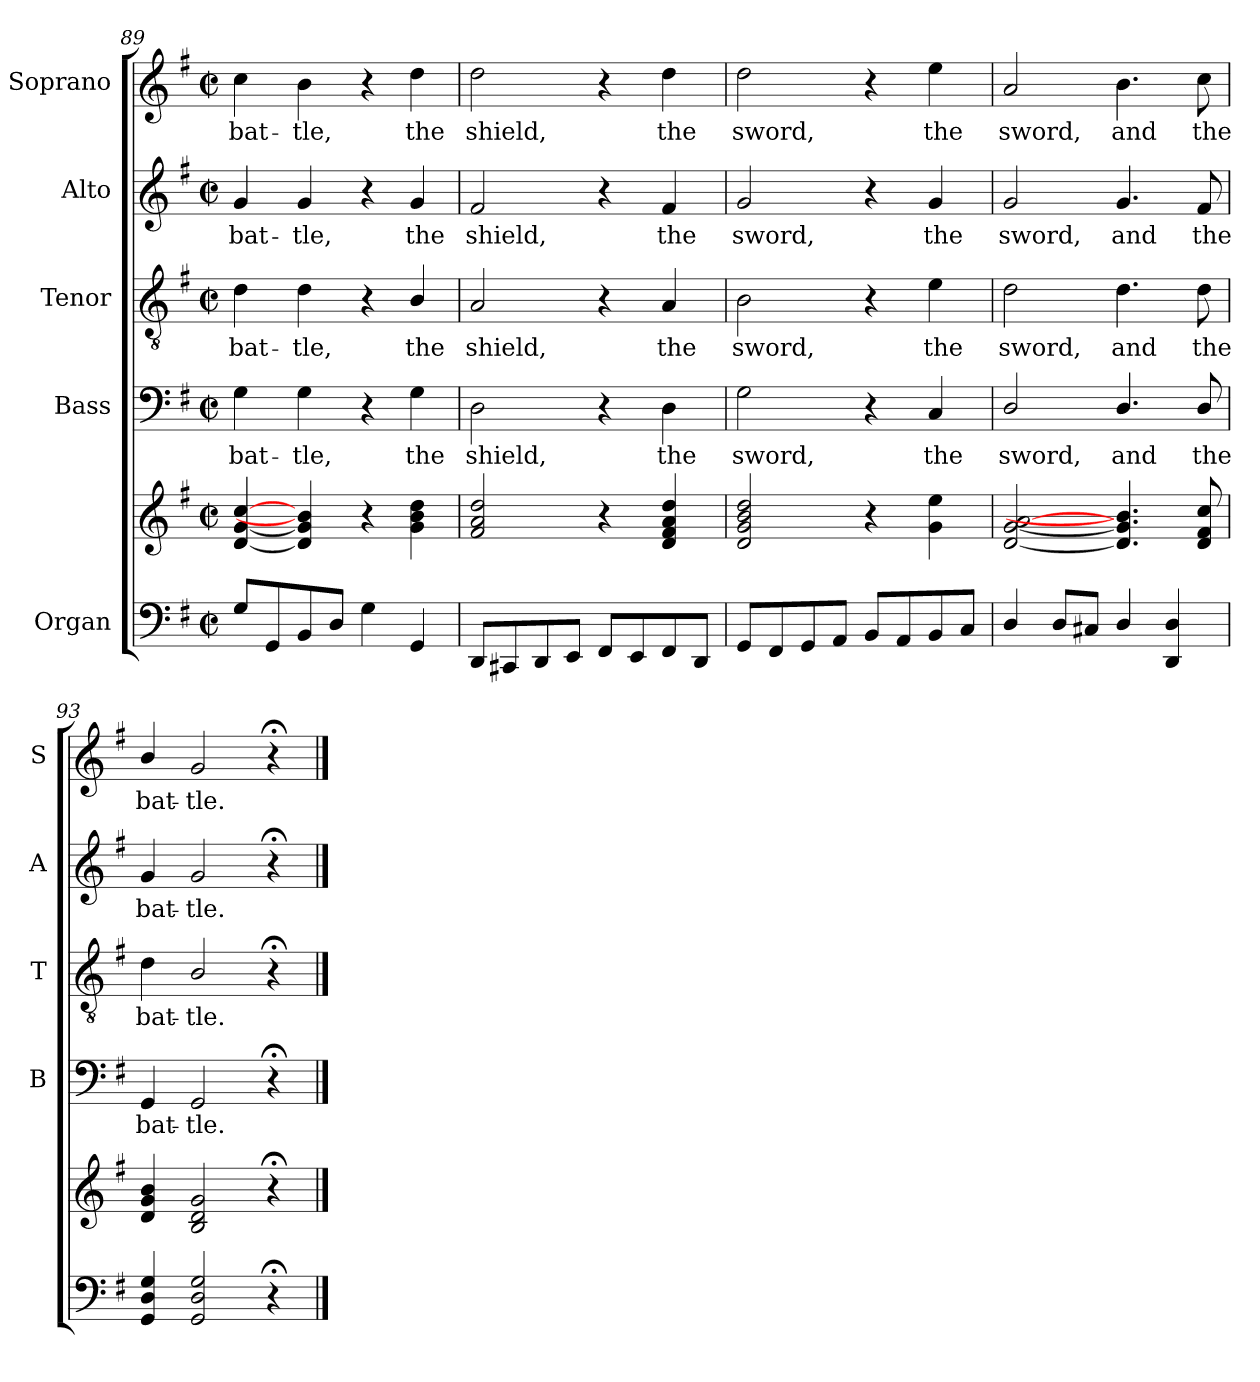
**kern	**kern	**kern	**text	**kern	**text	**kern	**text	**kern	**text
*part5	*part5	*part4	*part4	*part3	*part3	*part2	*part2	*part1	*part1
*staff6	*staff5	*staff4	*staff4	*staff3	*staff3	*staff2	*staff2	*staff1	*staff1
*I"Organ	*	*I"Bass	*	*I"Tenor	*	*I"Alto	*	*I"Soprano	*
*	*	*I'B	*	*I'T	*	*I'A	*	*I'S	*
*clefF4	*clefG2	*clefF4	*	*clefGv2	*	*clefG2	*	*clefG2	*
*k[f#]	*k[f#]	*k[f#]	*	*k[f#]	*	*k[f#]	*	*k[f#]	*
*G:	*G:	*G:	*	*G:	*	*G:	*	*G:	*
*M2/2	*M2/2	*M2/2	*	*M2/2	*	*M2/2	*	*M2/2	*
*met(c|)	*met(c|)	*met(c|)	*	*met(c|)	*	*met(c|)	*	*met(c|)	*
=89	=89	=89	=89	=89	=89	=89	=89	=89	=89
!	!	!	!LO:LY:b	!	!LO:LY:b	!	!LO:LY:b	!	!LO:LY:b
8GL	[4d [4g [4cc	4G	bat-	4d	bat-	4g	bat-	4cc	bat-
8GG	.	.	.	.	.	.	.	.	.
!	!	!	!LO:LY:b	!	!LO:LY:b	!	!LO:LY:b	!	!LO:LY:b
8BB	4d] 4g] 4b]	4G	-tle,	4d	-tle,	4g	-tle,	4b	-tle,
8DJ	.	.	.	.	.	.	.	.	.
4G	4r	4r	.	4r	.	4r	.	4r	.
!	!	!	!LO:LY:b	!	!LO:LY:b	!	!LO:LY:b	!	!LO:LY:b
4GG	4g 4b 4dd	4G\	the	4B/	the	4g	the	4dd	the
=90	=90	=90	=90	=90	=90	=90	=90	=90	=90
!	!	!	!LO:LY:b	!	!LO:LY:b	!	!LO:LY:b	!	!LO:LY:b
8DDL	2f# 2a 2dd	2D	shield,	2A	shield,	2f#	shield,	2dd	shield,
8CC#X	.	.	.	.	.	.	.	.	.
8DD	.	.	.	.	.	.	.	.	.
8EEJ	.	.	.	.	.	.	.	.	.
8FF#L	4r	4r	.	4r	.	4r	.	4r	.
8EE	.	.	.	.	.	.	.	.	.
!	!	!	!LO:LY:b	!	!LO:LY:b	!	!LO:LY:b	!	!LO:LY:b
8FF#	4d 4f# 4a 4dd	4D	the	4A	the	4f#	the	4dd	the
8DDJ	.	.	.	.	.	.	.	.	.
=91	=91	=91	=91	=91	=91	=91	=91	=91	=91
!	!	!	!LO:LY:b	!	!LO:LY:b	!	!LO:LY:b	!	!LO:LY:b
8GGL	2d 2g 2b 2dd	2G	sword,	2B	sword,	2g	sword,	2dd	sword,
8FF#	.	.	.	.	.	.	.	.	.
8GG	.	.	.	.	.	.	.	.	.
8AAJ	.	.	.	.	.	.	.	.	.
8BBL	4r	4r	.	4r	.	4r	.	4r	.
8AA	.	.	.	.	.	.	.	.	.
!	!	!	!LO:LY:b	!	!LO:LY:b	!	!LO:LY:b	!	!LO:LY:b
8BB	4g 4ee	4C	the	4e	the	4g	the	4ee	the
8CJ	.	.	.	.	.	.	.	.	.
=92	=92	=92	=92	=92	=92	=92	=92	=92	=92
!	!	!	!LO:LY:b	!	!LO:LY:b	!	!LO:LY:b	!	!LO:LY:b
4D/	[2d [2g [2a	2D/	sword,	2d	sword,	2g	sword,	2a	sword,
8DL	.	.	.	.	.	.	.	.	.
8C#XJ	.	.	.	.	.	.	.	.	.
!	!	!	!LO:LY:b	!	!LO:LY:b	!	!LO:LY:b	!	!LO:LY:b
4D/	4.d] 4.g] 4.b]	4.D/	and	4.d	and	4.g	and	4.b	and
4DD 4D	.	.	.	.	.	.	.	.	.
!	!	!	!LO:LY:b	!	!LO:LY:b	!	!LO:LY:b	!	!LO:LY:b
.	8d 8f# 8cc	8D/	the	8d	the	8f#	the	8cc	the
=93	=93	=93	=93	=93	=93	=93	=93	=93	=93
!	!	!	!LO:LY:b	!	!LO:LY:b	!	!LO:LY:b	!	!LO:LY:b
4GG 4D 4G	4d/ 4g/ 4b/	4GG/	bat-	4d\	bat-	4g/	bat-	4b/	bat-
!	!	!	!LO:LY:b	!	!LO:LY:b	!	!LO:LY:b	!	!LO:LY:b
2GG 2D 2G	2B 2d 2g	2GG/	-tle.	2B/	-tle.	2g	-tle.	2g	-tle.
4r;	4r;<	4r;<	.	4r;<	.	4r;<	.	4r;<	.
==	==	==	==	==	==	==	==	==	==
*-	*-	*-	*-	*-	*-	*-	*-	*-	*-
